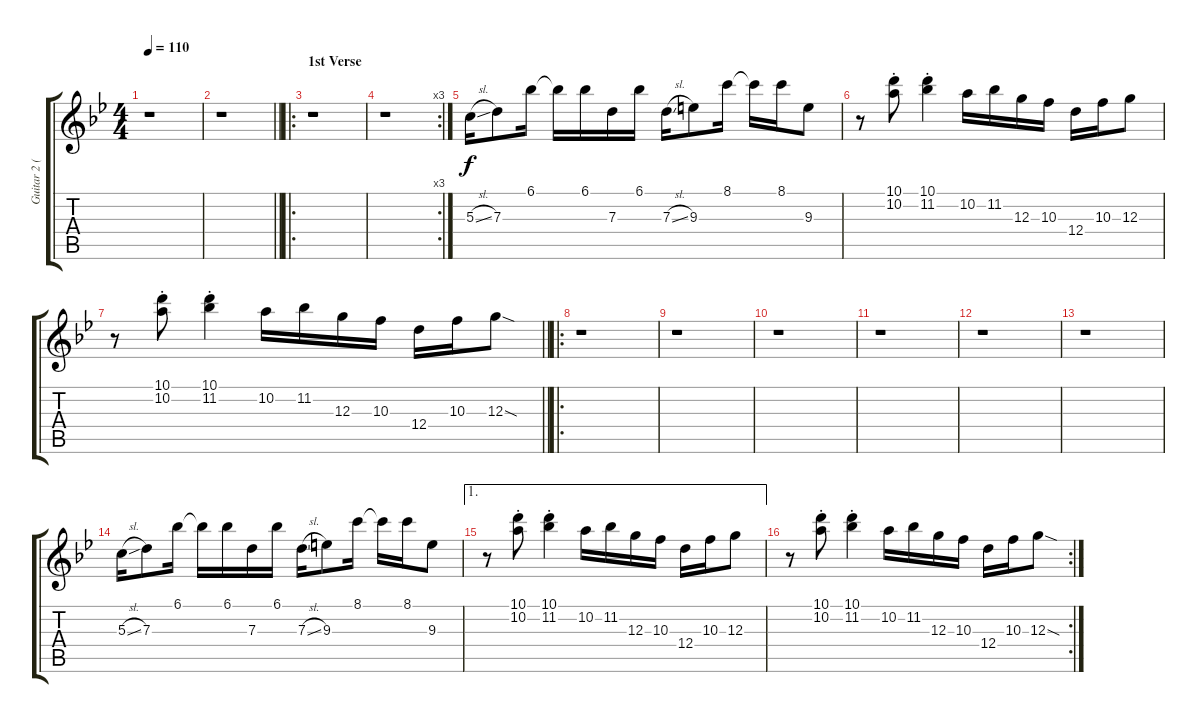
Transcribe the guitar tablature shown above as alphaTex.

\track ("Guitar 2 (with wah and reverb)" "Guitar 2 (") {instrument distortionguitar}
\staff {score tabs}
\tuning (E4 B3 G3 D3 A2 E2) {hide}
\ts (4 4)
\tempo 110
\clef g2
\ks bb
r.1{dy f instrument distortionguitar} |
\barLineRight lightlight
r.1 |
\ro
\section ("" "1st Verse")
r.1 |
\rc 3
r.1 |
5.3{sl}.16 7.3.8 6.1.16 6.1{t}.16 6.1.16 7.3.16 6.1.16 7.3{sl}.16 9.3.8 8.1.16 8.1{t}.16 8.1.16 9.3.8 |
r.8 (10.1{st} 10.2{st}).8 (10.1{st} 11.2{st}).4 10.2.16 11.2.16 12.3.16 10.3.16 12.4.16 10.3.16 12.3.8 |
\barLineRight lightlight
r.8 (10.1{st} 10.2{st}).8 (10.1{st} 11.2{st}).4 10.2.16 11.2.16 12.3.16 10.3.16 12.4.16 10.3.16 12.3{sod}.8 |
\ro
r.1 |
r.1 |
r.1 |
r.1 |
r.1 |
r.1 |
5.3{sl}.16 7.3.8 6.1.16 6.1{t}.16 6.1.16 7.3.16 6.1.16 7.3{sl}.16 9.3.8 8.1.16 8.1{t}.16 8.1.16 9.3.8 |
\ae 1
r.8 (10.1{st} 10.2{st}).8 (10.1{st} 11.2{st}).4 10.2.16 11.2.16 12.3.16 10.3.16 12.4.16 10.3.16 12.3.8 |
\rc 2
r.8 (10.1{st} 10.2{st}).8 (10.1{st} 11.2{st}).4 10.2.16 11.2.16 12.3.16 10.3.16 12.4.16 10.3.16 12.3{sod}.8
